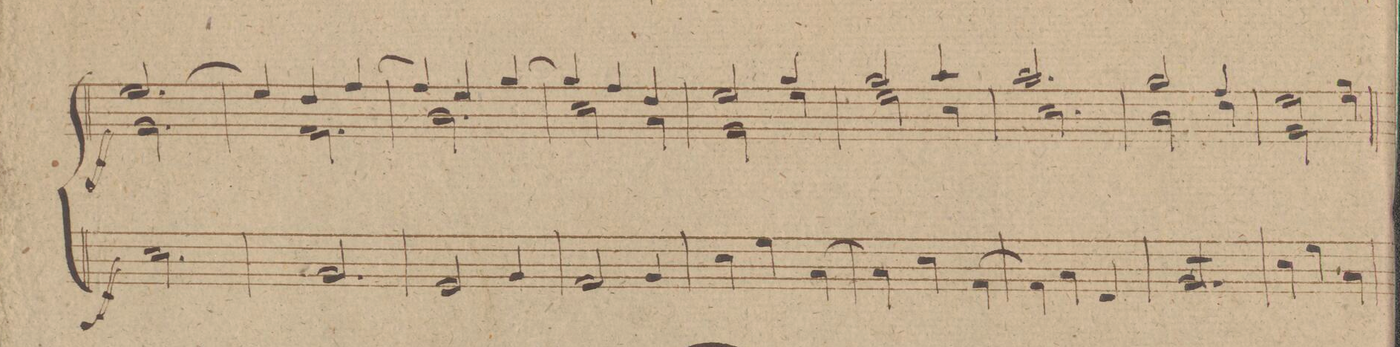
**kern
*I"Organo
*clefF4
*k[f#c#g#d#]
*M3/4
2.E
=122
2.BB
=123
2GG#
4BB
=124
2AA
4BB
=125
4E
4G#
[4C#\
=126
4C#\]
4E
[4AA\
=127
4AA\]
4C#
4FF#
=128
*tremolo
8BBL
8BB
8BB
8BB
8BB
8BBJ
=129
4E
4G#
4C#\
=130
*-
